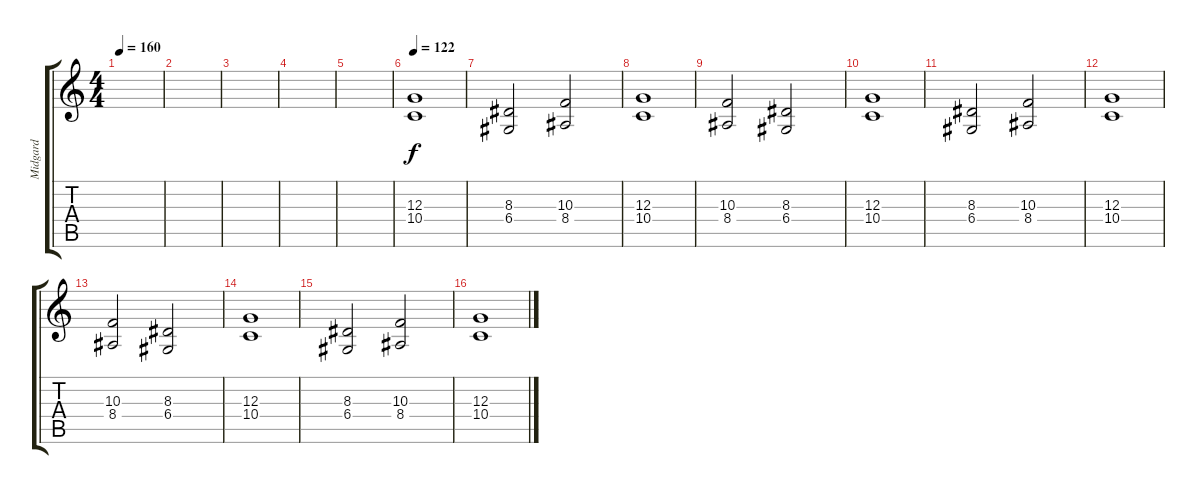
\track ("Midgard" "Midgard") {instrument lead6voice}
\staff {score tabs}
\tuning (E4 B3 G3 D3 A2 E2) {hide}
\ts (4 4)
\tempo 160
\clef g2
\ks c
|
|
|
|
|
\tempo 122
(12.3 10.4).1 |
(8.3 6.4).2 (10.3 8.4).2 |
(12.3 10.4).1 |
(10.3 8.4).2 (8.3 6.4).2 |
(12.3 10.4).1 |
(8.3 6.4).2 (10.3 8.4).2 |
(12.3 10.4).1 |
(10.3 8.4).2 (8.3 6.4).2 |
(12.3 10.4).1 |
(8.3 6.4).2 (10.3 8.4).2 |
(12.3 10.4).1
